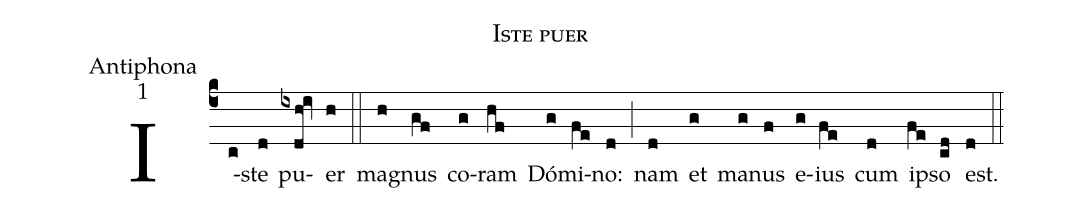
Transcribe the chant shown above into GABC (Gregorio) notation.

name:Iste puer;
office-part:Antiphona;
mode:1;
%%
(c4) I(c)ste(d) pu(ixdh!iv)er(h) (::)
ma(h)gnus(gf) co(g)ram(hf) Dó(g)mi(fe)no:(d) (;) nam(d) et(g) ma(g)nus(f) e(g)ius(fe) cum(d) i(fe)pso(cd) est.(d) (::)
